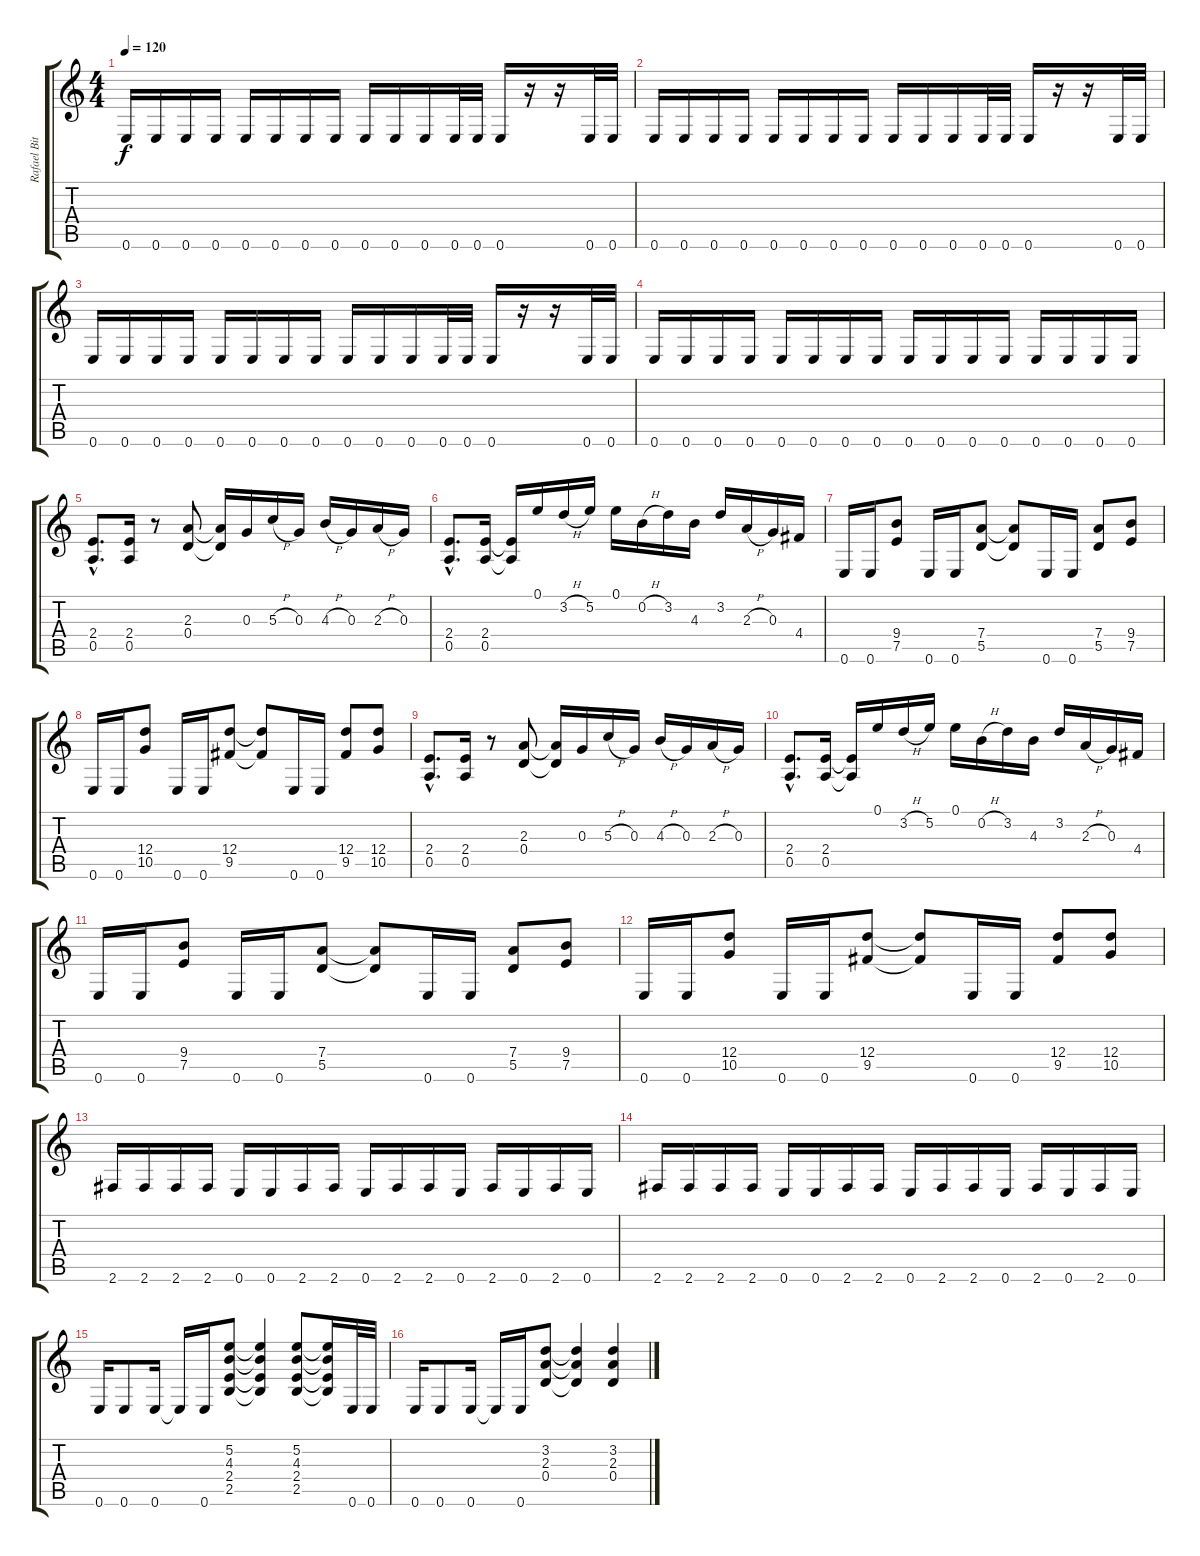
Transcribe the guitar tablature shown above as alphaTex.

\track ("Rafael Bittencourt" "Rafael Bit") {instrument distortionguitar}
\staff {score tabs}
\tuning (E4 B3 G3 D3 A2 E2) {hide}
\ts (4 4)
\tempo 120
\clef g2
\ks c
0.6.16{dy f} 0.6.16 0.6.16 0.6.16 0.6.16 0.6.16 0.6.16 0.6.16 0.6.16 0.6.16 0.6.16 0.6.32 0.6.32 0.6.16 r.16 r.16 0.6.32 0.6.32 |
0.6.16 0.6.16 0.6.16 0.6.16 0.6.16 0.6.16 0.6.16 0.6.16 0.6.16 0.6.16 0.6.16 0.6.32 0.6.32 0.6.16 r.16 r.16 0.6.32 0.6.32 |
0.6.16 0.6.16 0.6.16 0.6.16 0.6.16 0.6.16 0.6.16 0.6.16 0.6.16 0.6.16 0.6.16 0.6.32 0.6.32 0.6.16 r.16 r.16 0.6.32 0.6.32 |
0.6.16 0.6.16 0.6.16 0.6.16 0.6.16 0.6.16 0.6.16 0.6.16 0.6.16 0.6.16 0.6.16 0.6.16 0.6.16 0.6.16 0.6.16 0.6.16 |
(2.4{hac} 0.5{hac}).8{d} (2.4 0.5).16 r.8 (2.3 0.4).8 (2.3{t} 0.4{t}).16 0.3.16 5.3{h}.16 0.3.16 4.3{h}.16 0.3.16 2.3{h}.16 0.3.16 |
(2.4{hac} 0.5{hac}).8{d} (2.4 0.5).16 (2.4{t} 0.5{t}).16 0.1.16 3.2{h}.16 5.2.16 0.1.16 0.2{h}.16 3.2.16 4.3.16 3.2.16 2.3{h}.16 0.3.16 4.4.16 |
0.6.16 0.6.16 (9.4 7.5).8 0.6.16 0.6.16 (7.4 5.5).8 (7.4{t} 5.5{t}).8 0.6.16 0.6.16 (7.4 5.5).8 (9.4 7.5).8 |
0.6.16 0.6.16 (12.4 10.5).8 0.6.16 0.6.16 (12.4 9.5).8 (12.4{t} 9.5{t}).8 0.6.16 0.6.16 (12.4 9.5).8 (12.4 10.5).8 |
(2.4{hac} 0.5{hac}).8{d} (2.4 0.5).16 r.8 (2.3 0.4).8 (2.3{t} 0.4{t}).16 0.3.16 5.3{h}.16 0.3.16 4.3{h}.16 0.3.16 2.3{h}.16 0.3.16 |
(2.4{hac} 0.5{hac}).8{d} (2.4 0.5).16 (2.4{t} 0.5{t}).16 0.1.16 3.2{h}.16 5.2.16 0.1.16 0.2{h}.16 3.2.16 4.3.16 3.2.16 2.3{h}.16 0.3.16 4.4.16 |
0.6.16 0.6.16 (9.4 7.5).8 0.6.16 0.6.16 (7.4 5.5).8 (7.4{t} 5.5{t}).8 0.6.16 0.6.16 (7.4 5.5).8 (9.4 7.5).8 |
0.6.16 0.6.16 (12.4 10.5).8 0.6.16 0.6.16 (12.4 9.5).8 (12.4{t} 9.5{t}).8 0.6.16 0.6.16 (12.4 9.5).8 (12.4 10.5).8 |
2.6.16 2.6.16 2.6.16 2.6.16 0.6.16 0.6.16 2.6.16 2.6.16 0.6.16 2.6.16 2.6.16 0.6.16 2.6.16 0.6.16 2.6.16 0.6.16 |
2.6.16 2.6.16 2.6.16 2.6.16 0.6.16 0.6.16 2.6.16 2.6.16 0.6.16 2.6.16 2.6.16 0.6.16 2.6.16 0.6.16 2.6.16 0.6.16 |
0.6.16 0.6.8 0.6.16 0.6{t}.16 0.6.16 (5.2 4.3 2.4 2.5).8 (5.2{t} 4.3{t} 2.4{t} 2.5{t}).4 (5.2 4.3 2.4 2.5).8 (5.2{t} 4.3{t} 2.4{t} 2.5{t}).16 0.6.32 0.6.32 |
0.6.16 0.6.8 0.6.16 0.6{t}.16 0.6.16 (3.2 2.3 0.4).8 (3.2{t} 2.3{t} 0.4{t}).4 (3.2 2.3 0.4).4
